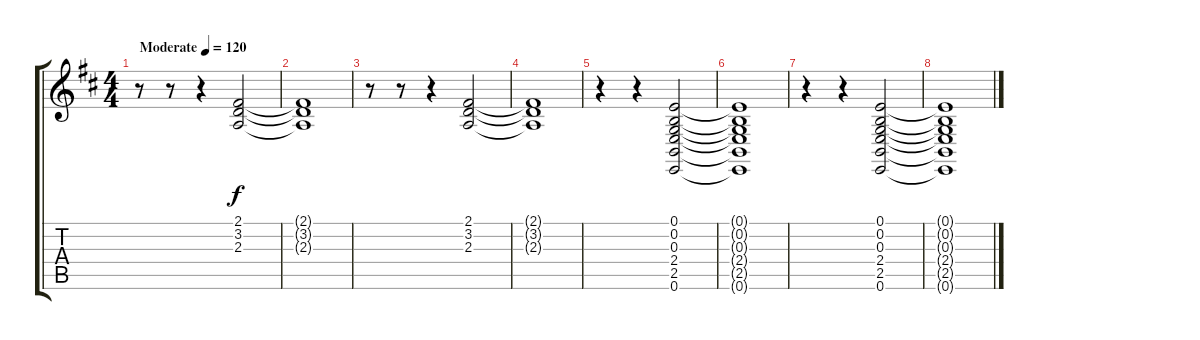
\track (" " " ") {instrument drawbarorgan}
\staff {score tabs}
\tuning (E4 B3 G3 D3 A2 E2) {hide}
\ts (4 4)
\tempo (120 "Moderate")
\clef g2
\ks d
r.8{dy f instrument drawbarorgan} r.8 r.4 (2.1 3.2 2.3).2 |
(2.1{t} 3.2{t} 2.3{t}).1 |
r.8 r.8 r.4 (2.1 3.2 2.3).2 |
(2.1{t} 3.2{t} 2.3{t}).1 |
r.4 r.4 (0.1 0.2 0.3 2.4 2.5 0.6).2 |
(0.1{t} 0.2{t} 0.3{t} 2.4{t} 2.5{t} 0.6{t}).1 |
r.4 r.4 (0.1 0.2 0.3 2.4 2.5 0.6).2 |
(0.1{t} 0.2{t} 0.3{t} 2.4{t} 2.5{t} 0.6{t}).1
